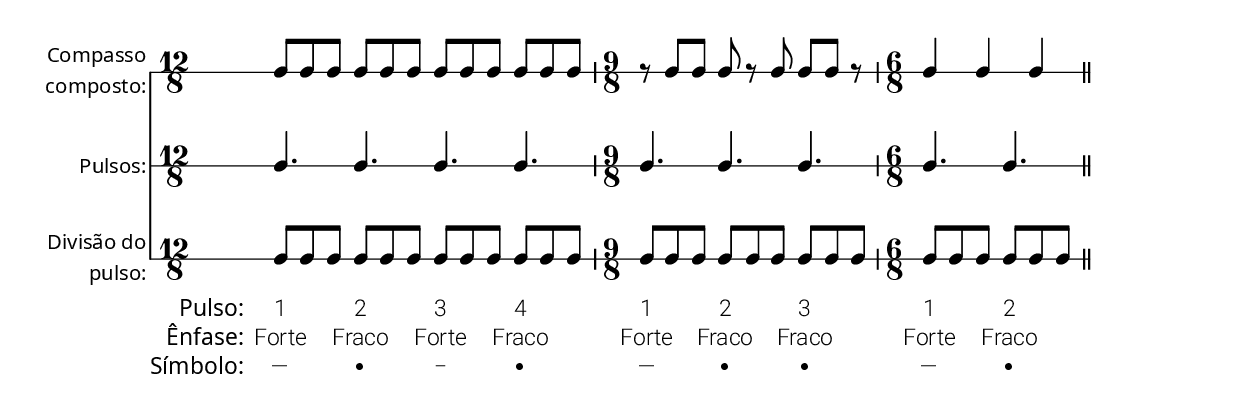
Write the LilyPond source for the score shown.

\version "2.24.4"

\include "global.ily"

\paper {
  #(include-special-characters)
}

\score {
  <<
    \new RhythmicStaff \with {
      instrumentName = \markup {
        \right-column {
          Compasso composto:
        }
      }
    } {
      \new Voice = "myRhythm" {
        \numericTimeSignature

        \time 12/8
        \repeat unfold 12 { c8 }

        \time 9/8
        r8 c8 c8
        c8 r8 c8
        c8 c8 r8

        \time 6/8
        c4 c4 c4
      }

      \bar "||"
    }

    \new RhythmicStaff \with {  instrumentName = #"Pulsos:" } {
      \new Voice = "myPulses" {
        \numericTimeSignature

        \time 12/8
        c4. c4. c4. c4.

        \time 9/8
        c4. c4. c4.

        \time 6/8
        c4. c4.
      }

      \bar "||"
    }

    \new RhythmicStaff \with {
      instrumentName = \markup {
        \right-column {
          "Divisão do" "pulso:"
        }
      }
    } {
      \new Voice = "myPulsesDivision" {
        \numericTimeSignature

        \time 12/8
        \repeat unfold 12 { c8 }

        \time 9/8
        \repeat unfold 9 { c8 }

        \time 6/8
        \repeat unfold 6 { c8 }
      }

      \bar "||"
    }

    \new Lyrics {
      \lyricsto "myPulses" {
        \set stanza = #"Pulso:"
        "1" "2" "3" "4"
        "1" "2" "3"
        "1" "2"
      }
    }

    \new Lyrics {
      \lyricsto "myPulses" {
        \set stanza = #"Ênfase:"
        Forte Fraco Forte Fraco
        Forte Fraco Fraco
        Forte Fraco
      }
    }

    \new Lyrics {
      \lyricsto "myPulses" {
        \set stanza = #"Símbolo:"

        \markup { "&mdash;" }
        \markup { "&bulletop;" }
        \markup { "&minus;" }
        \markup { "&bulletop;" }

        \markup { "&mdash;" }
        \markup { "&bulletop;" }
        \markup { "&bulletop;" }

        \markup { "&mdash;" }
        \markup { "&bulletop;" }
      }
    }
  >>

  \layout { }
}